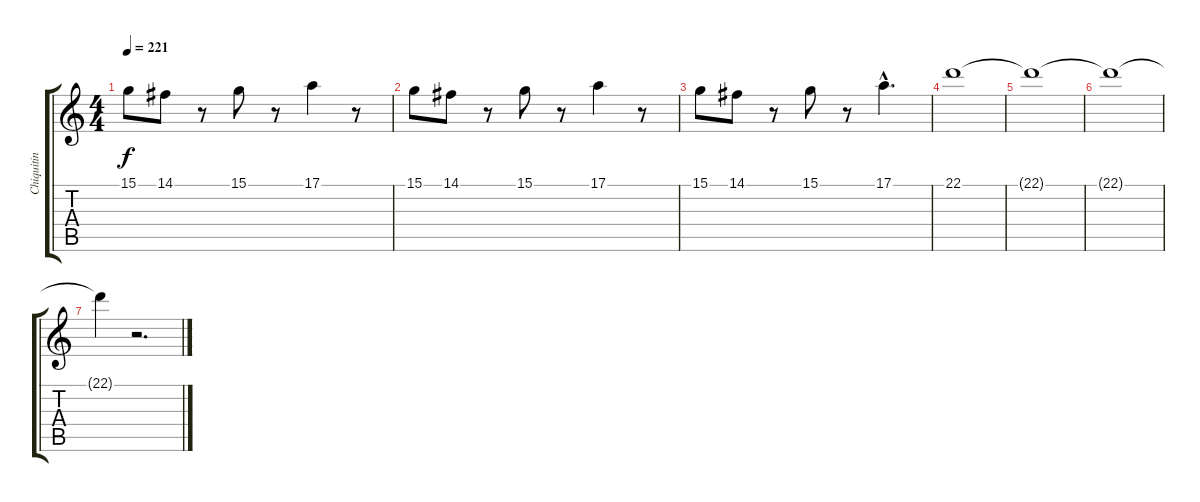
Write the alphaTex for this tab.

\track ("Chiquitin" "Chiquitin") {instrument trumpet}
\staff {score tabs}
\tuning (E4 B3 G3 D3 A2 E2) {hide}
\ts (4 4)
\tempo 221
\clef g2
\ks c
15.1.8{dy f} 14.1.8 r.8 15.1.8 r.8 17.1.4 r.8 |
15.1.8 14.1.8 r.8 15.1.8 r.8 17.1.4 r.8 |
15.1.8 14.1.8 r.8 15.1.8 r.8 17.1{hac}.4{d} |
22.1.1 |
22.1{t}.1 |
22.1{t}.1 |
22.1{t}.4 r.2{d}
